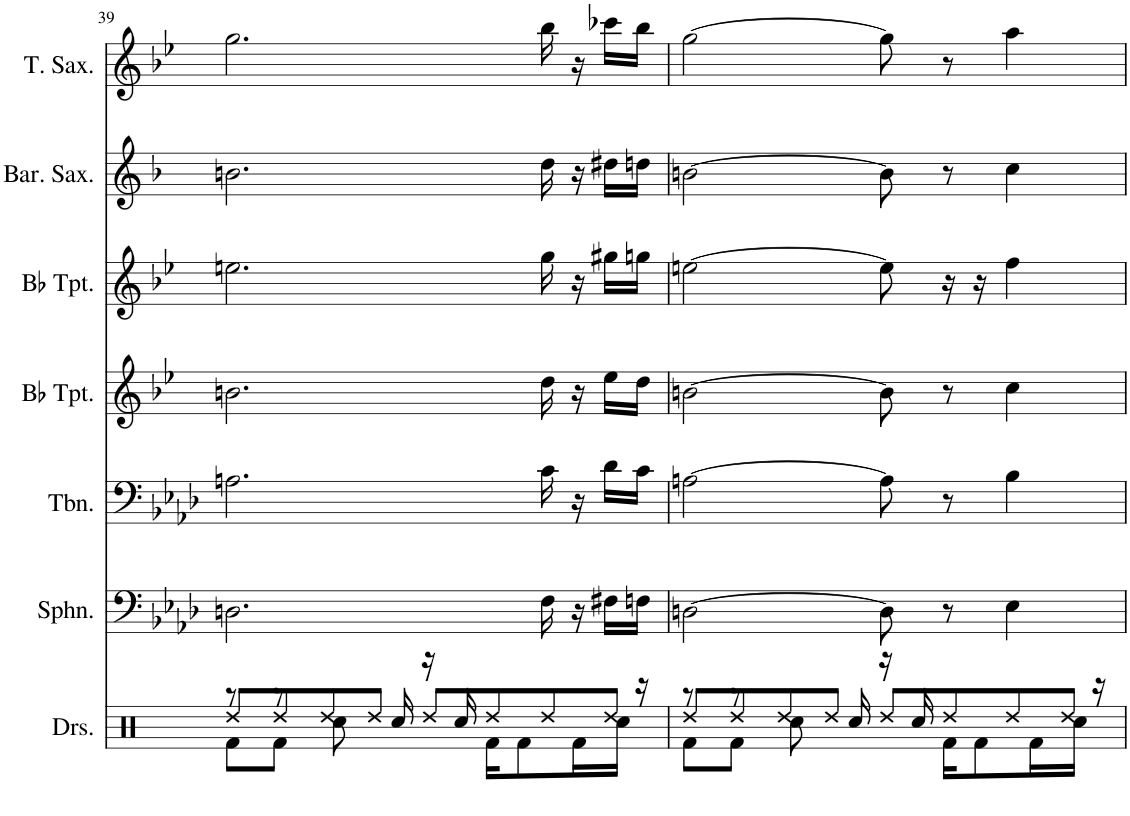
**kern	**kern	**kern	**kern	**kern	**kern	**kern
*part7	*part6	*part5	*part4	*part3	*part2	*part1
*staff7	*staff6	*staff5	*staff4	*staff3	*staff2	*staff1
*I"Drumset	*I"Sousaphone	*I"Trombone	*I"Bb Trumpet	*I"Bb Trumpet	*I"Baritone Saxophone	*I"Tenor Saxophone
*I'Drs.	*I'Sphn.	*I'Tbn.	*I'Bb Tpt.	*I'Bb Tpt.	*I'Bar. Sax.	*I'T. Sax.
!!LO:PB:g=z
*clefX	*clefF4	*clefF4	*clefG2	*clefG2	*clefG2	*clefG2
*	*	*	*Trd1c2	*Trd1c2	*Trd12c21	*Trd8c14
*k[]	*k[b-e-a-d-]	*k[b-e-a-d-]	*k[b-e-]	*k[b-e-]	*k[b-]	*k[b-e-]
*M4/4	*M4/4	*M4/4	*M4/4	*M4/4	*M4/4	*M4/4
=39	=39	=39	=39	=39	=39	=39
*^	*	*	*	*	*	*
*	*^	*	*	*	*	*	*
8Rf\L	8r	8Rdd/L	2.Dn\	2.An\	2.bn\	2.een\	2.bn\	2.gg\
8Rf\J	8r	8Rdd/	.	.	.	.	.	.
4.ryy	8Rcc\	8Rdd/	.	.	.	.	.	.
.	16ryy	8Rdd/J	.	.	.	.	.	.
.	16Rcc/	.	.	.	.	.	.	.
.	16r	8Rdd/L	.	.	.	.	.	.
.	16Rcc/	.	.	.	.	.	.	.
16Rf\KL	4.ryy	8Rdd/	.	.	.	.	.	.
8Rf\	.	.	.	.	.	.	.	.
.	.	8Rdd/	16F\	16c\	16dd\	16gg\	16dd\	16bb-\
16Rf\L	.	.	16r	16r	16r	16r	16r	16r
16Rcc\JJ	.	8Rdd/J	16F#X\LL	16d-\LL	16ee-\LL	16gg#X\LL	16dd#X\LL	16ccc-X\LL
16r	.	.	16Fn\JJ	16c\JJ	16dd\JJ	16ggn\JJ	16ddn\JJ	16bb-\JJ
=40	=40	=40	=40	=40	=40	=40	=40	=40
8Rf\L	8r	8Rdd/L	[2Dn\	[2An\	[2bn\	[2een\	[2bn\	[2gg\
8Rf\J	8r	8Rdd/	.	.	.	.	.	.
4.ryy	8Rcc\	8Rdd/	.	.	.	.	.	.
.	16ryy	8Rdd/J	.	.	.	.	.	.
.	16Rcc/	.	.	.	.	.	.	.
.	16r	8Rdd/L	8D\]	8A\]	8b\]	8ee\]	8b\]	8gg\]
.	16Rcc/	.	.	.	.	.	.	.
16Rf\KL	4.ryy	8Rdd/	8r	8r	8r	16r	8r	8r
8Rf\	.	.	.	.	.	16r	.	.
.	.	8Rdd/	4E-\	4B-\	4cc\	4ff\	4cc\	4aa\
16Rf\L	.	.	.	.	.	.	.	.
16Rcc\JJ	.	8Rdd/J	.	.	.	.	.	.
16r	.	.	.	.	.	.	.	.
*v	*v	*v	*	*	*	*	*	*
=	=	=	=	=	=	=
*-	*-	*-	*-	*-	*-	*-
